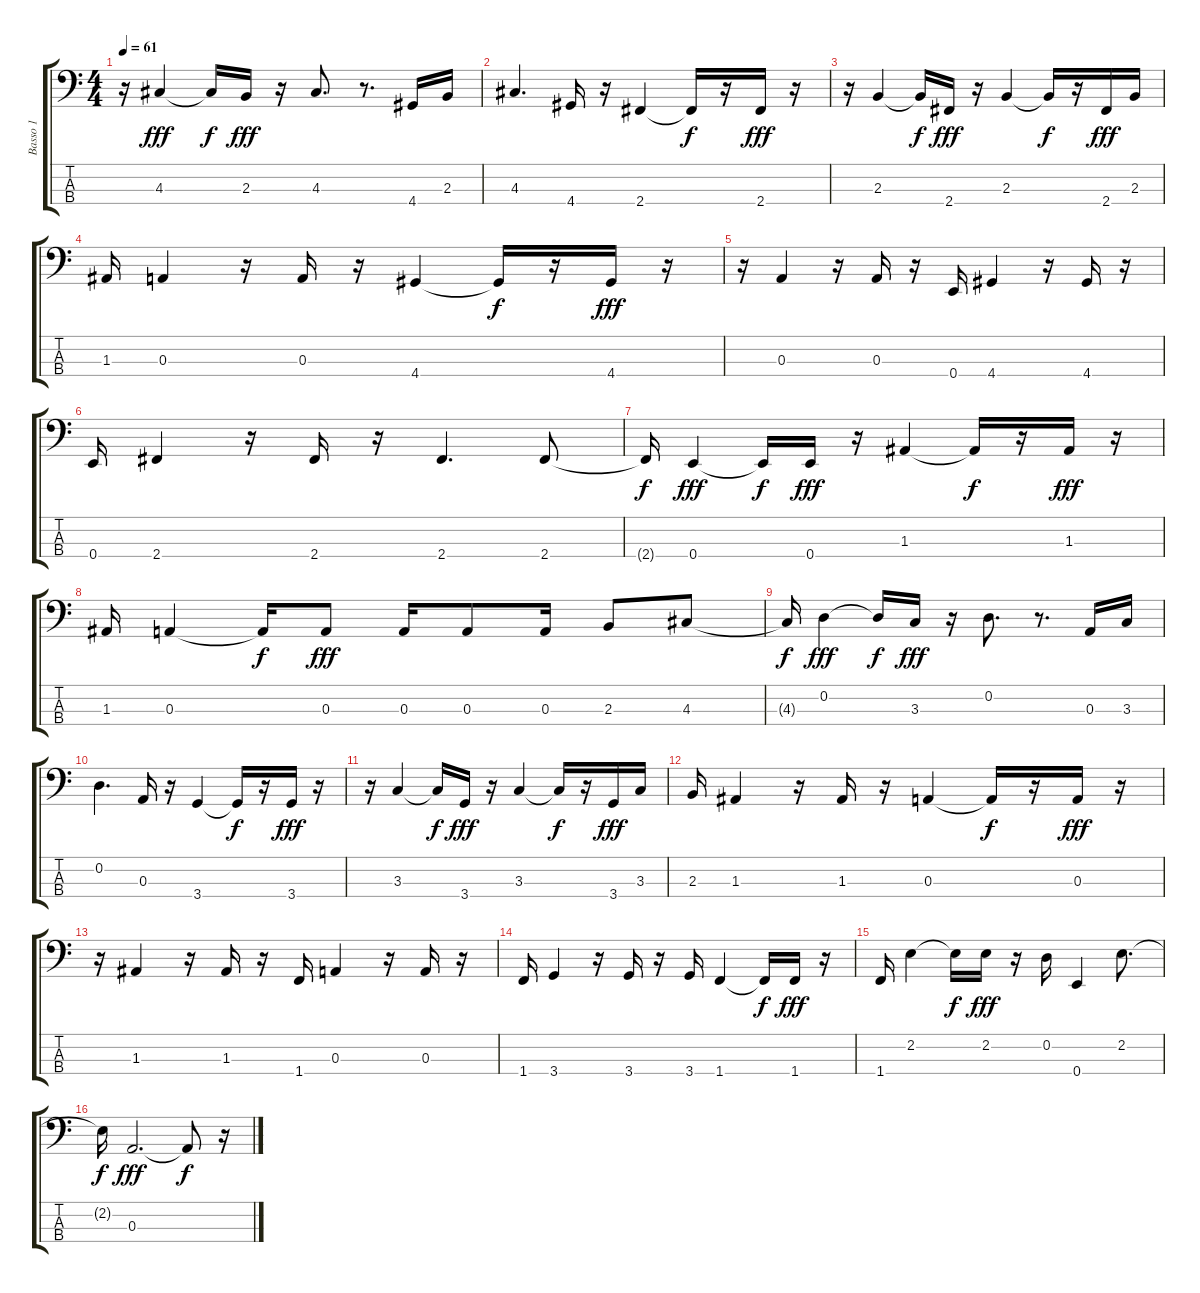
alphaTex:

\track ("Basso 1" "Basso 1") {instrument electricbasspick}
\staff {score tabs}
\tuning (G2 D2 A1 E1) {hide}
\ts (4 4)
\tempo 61
\clef f4
\ks c
r.16{dy f} 4.3.4{dy fff} 4.3{t}.16{dy f} 2.3.16{dy fff} r.16 4.3.8{d} r.8{d} 4.4.16 2.3.16 |
4.3.4{d} 4.4.16 r.16 2.4.4 2.4{t}.16{dy f} r.16 2.4.16{dy fff} r.16 |
r.16 2.3.4 2.3{t}.16{dy f} 2.4.16{dy fff} r.16 2.3.4 2.3{t}.16{dy f} r.16 2.4.16{dy fff} 2.3.16 |
1.3.16 0.3.4 r.16 0.3.16 r.16 4.4.4 4.4{t}.16{dy f} r.16 4.4.16{dy fff} r.16 |
r.16 0.3.4 r.16 0.3.16 r.16 0.4.16 4.4.4 r.16 4.4.16 r.16 |
0.4.16 2.4.4 r.16 2.4.16 r.16 2.4.4{d} 2.4.8 |
2.4{t}.16{dy f} 0.4.4{dy fff} 0.4{t}.16{dy f} 0.4.16{dy fff} r.16 1.3.4 1.3{t}.16{dy f} r.16 1.3.16{dy fff} r.16 |
1.3.16 0.3.4 0.3{t}.16{dy f} 0.3.8{dy fff} 0.3.16 0.3.8 0.3.16 2.3.8 4.3.8 |
4.3{t}.16{dy f} 0.2.4{dy fff} 0.2{t}.16{dy f} 3.3.16{dy fff} r.16 0.2.8{d} r.8{d} 0.3.16 3.3.16 |
0.2.4{d} 0.3.16 r.16 3.4.4 3.4{t}.16{dy f} r.16 3.4.16{dy fff} r.16 |
r.16 3.3.4 3.3{t}.16{dy f} 3.4.16{dy fff} r.16 3.3.4 3.3{t}.16{dy f} r.16 3.4.16{dy fff} 3.3.16 |
2.3.16 1.3.4 r.16 1.3.16 r.16 0.3.4 0.3{t}.16{dy f} r.16 0.3.16{dy fff} r.16 |
r.16 1.3.4 r.16 1.3.16 r.16 1.4.16 0.3.4 r.16 0.3.16 r.16 |
1.4.16 3.4.4 r.16 3.4.16 r.16 3.4.16 1.4.4 1.4{t}.16{dy f} 1.4.16{dy fff} r.16 |
1.4.16 2.2.4 2.2{t}.16{dy f} 2.2.16{dy fff} r.16 0.2.16 0.4.4 2.2.8{d} |
2.2{t}.16{dy f} 0.3.2{d dy fff} 0.3{t}.8{dy f} r.16
